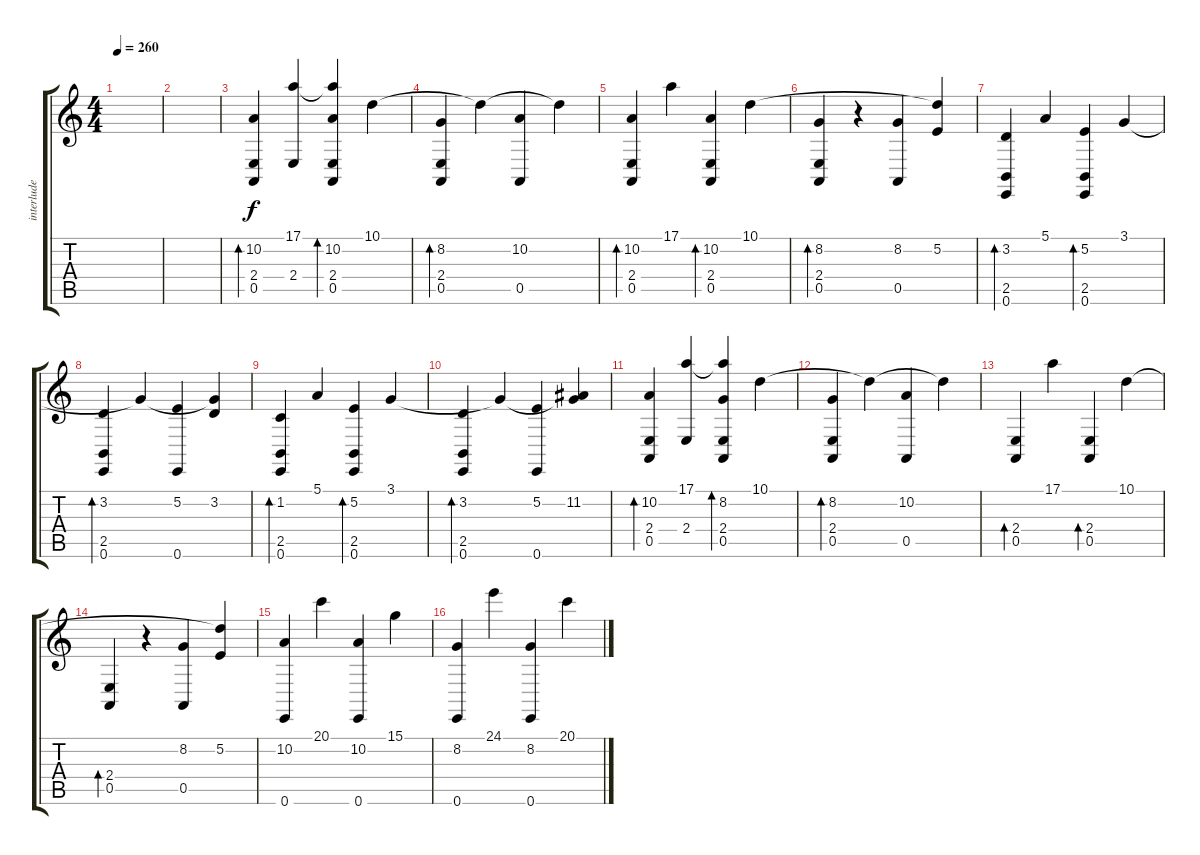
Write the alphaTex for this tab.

\track ("interlude" "interlude") {instrument brightacousticpiano}
\staff {score tabs}
\tuning (E4 B3 G3 D3 A2 E2) {hide}
\ts (4 4)
\tempo 260
\clef g2
\ks c
|
|
(10.2 2.4 0.5).4{bd 480} (17.1 2.4).4 (17.1{t} 10.2 2.4 0.5).4{bd 480} 10.1.4 |
(8.2 2.4 0.5).4{bd 480} 10.1{t}.4 (10.2 0.5).4 10.1{t}.4 |
(10.2 2.4 0.5).4{bd 480} 17.1.4 (10.2 2.4 0.5).4{bd 480} 10.1.4 |
(8.2 2.4 0.5).4{bd 480} r.4 (8.2 0.5).4 (10.1{t} 5.2).4 |
(3.2 2.5 0.6).4{bd 480} 5.1.4 (5.2 2.5 0.6).4{bd 480} 3.1.4 |
(3.2 2.5 0.6).4{bd 480} 3.1{t}.4 (5.2 0.6).4 (3.1{t} 3.2).4 |
(1.2 2.5 0.6).4{bd 480} 5.1.4 (5.2 2.5 0.6).4{bd 480} 3.1.4 |
(3.2 2.5 0.6).4{bd 480} 3.1{t}.4 (5.2 0.6).4 (3.1{t} 11.2).4 |
(10.2 2.4 0.5).4{bd 480} (17.1 2.4).4 (17.1{t} 8.2 2.4 0.5).4{bd 480} 10.1.4 |
(8.2 2.4 0.5).4{bd 480} 10.1{t}.4 (10.2 0.5).4 10.1{t}.4 |
(2.4 0.5).4{bd 480} 17.1.4 (2.4 0.5).4{bd 480} 10.1.4 |
(2.4 0.5).4{bd 480} r.4 (8.2 0.5).4 (10.1{t} 5.2).4 |
(10.2 0.6).4 20.1.4 (10.2 0.6).4 15.1.4 |
(8.2 0.6).4 24.1.4 (8.2 0.6).4 20.1.4
